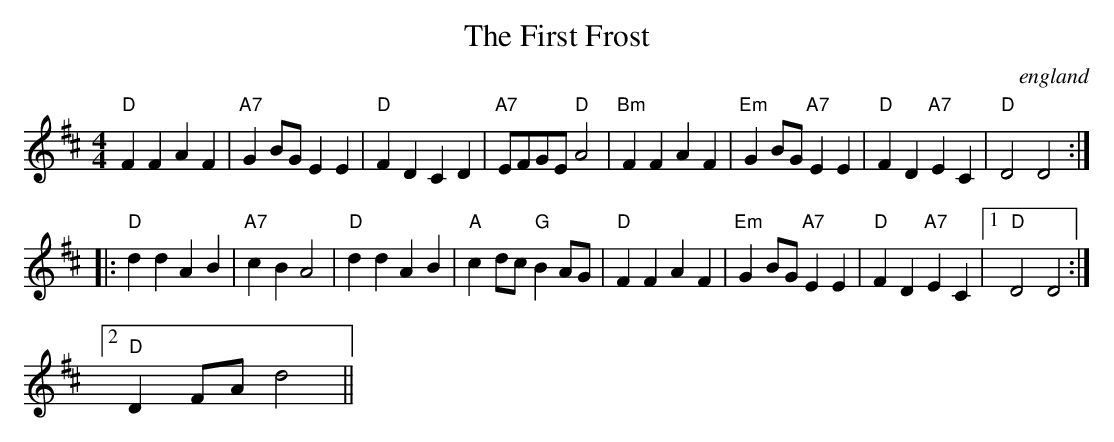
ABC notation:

X:1
T:The First Frost
O:england
M:4/4
L:1/4
K:D
"D"FF AF|"A7"GB/2G/2 EE|"D"FD CD|"A7"E/2F/2G/2E/2 "D"A2|"Bm"FF AF|\
"Em"GB/2G/2 "A7"EE|"D"FD "A7"EC|"D"D2 D2::
"D"dd AB|"A7"cB A2|"D"dd AB|"A"cd/2c/2 "G"BA/2G/2|"D"FF AF|"Em"GB/2G/2 "A7"EE|\
"D"FD "A7"EC| [1"D"D2 D2:|
[2"D"DF/2A/2 d2||
